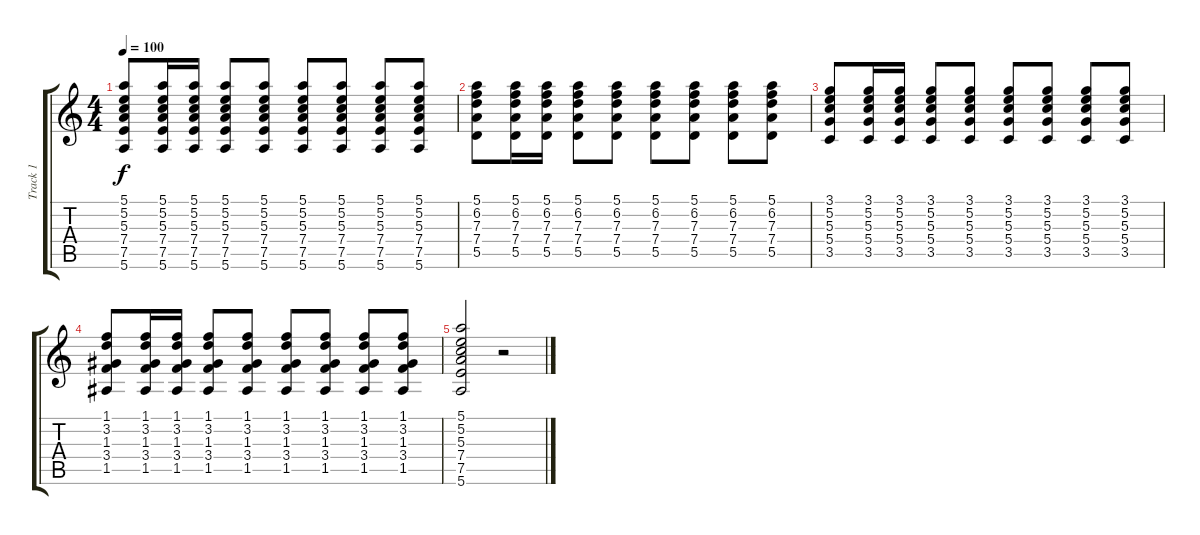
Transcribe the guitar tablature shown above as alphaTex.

\track ("Track 1" "Track 1") {instrument acousticguitarnylon}
\staff {score tabs}
\tuning (E4 B3 G3 D3 A2 E2) {hide}
\ts (4 4)
\tempo 100
\clef g2
\ks c
(5.1 5.2 5.3 7.4 7.5 5.6).8{dy f} (5.1 5.2 5.3 7.4 7.5 5.6).16 (5.1 5.2 5.3 7.4 7.5 5.6).16 (5.1 5.2 5.3 7.4 7.5 5.6).8 (5.1 5.2 5.3 7.4 7.5 5.6).8 (5.1 5.2 5.3 7.4 7.5 5.6).8 (5.1 5.2 5.3 7.4 7.5 5.6).8 (5.1 5.2 5.3 7.4 7.5 5.6).8 (5.1 5.2 5.3 7.4 7.5 5.6).8 |
(5.1 6.2 7.3 7.4 5.5).8 (5.1 6.2 7.3 7.4 5.5).16 (5.1 6.2 7.3 7.4 5.5).16 (5.1 6.2 7.3 7.4 5.5).8 (5.1 6.2 7.3 7.4 5.5).8 (5.1 6.2 7.3 7.4 5.5).8 (5.1 6.2 7.3 7.4 5.5).8 (5.1 6.2 7.3 7.4 5.5).8 (5.1 6.2 7.3 7.4 5.5).8 |
(3.1 5.2 5.3 5.4 3.5).8 (3.1 5.2 5.3 5.4 3.5).16 (3.1 5.2 5.3 5.4 3.5).16 (3.1 5.2 5.3 5.4 3.5).8 (3.1 5.2 5.3 5.4 3.5).8 (3.1 5.2 5.3 5.4 3.5).8 (3.1 5.2 5.3 5.4 3.5).8 (3.1 5.2 5.3 5.4 3.5).8 (3.1 5.2 5.3 5.4 3.5).8 |
(1.1 3.2 1.3 3.4 1.5).8 (1.1 3.2 1.3 3.4 1.5).16 (1.1 3.2 1.3 3.4 1.5).16 (1.1 3.2 1.3 3.4 1.5).8 (1.1 3.2 1.3 3.4 1.5).8 (1.1 3.2 1.3 3.4 1.5).8 (1.1 3.2 1.3 3.4 1.5).8 (1.1 3.2 1.3 3.4 1.5).8 (1.1 3.2 1.3 3.4 1.5).8 |
(5.1 5.2 5.3 7.4 7.5 5.6).2 r.2
